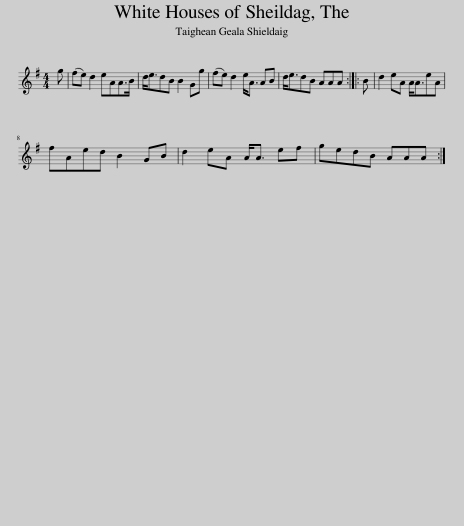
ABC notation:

X:1
L:1/8
M:4/4
I:linebreak $
K:G
V:1 treble
V:1
 g | (fe) d2 eAA>B | d<edB B2 Gg | (fe) d2 e<A AB | d<edB AAA :: %5
 B | d2 eA A<AeA |$ fAed B2 GB | d2 eA A<A ef | gedB AAA :| %10
